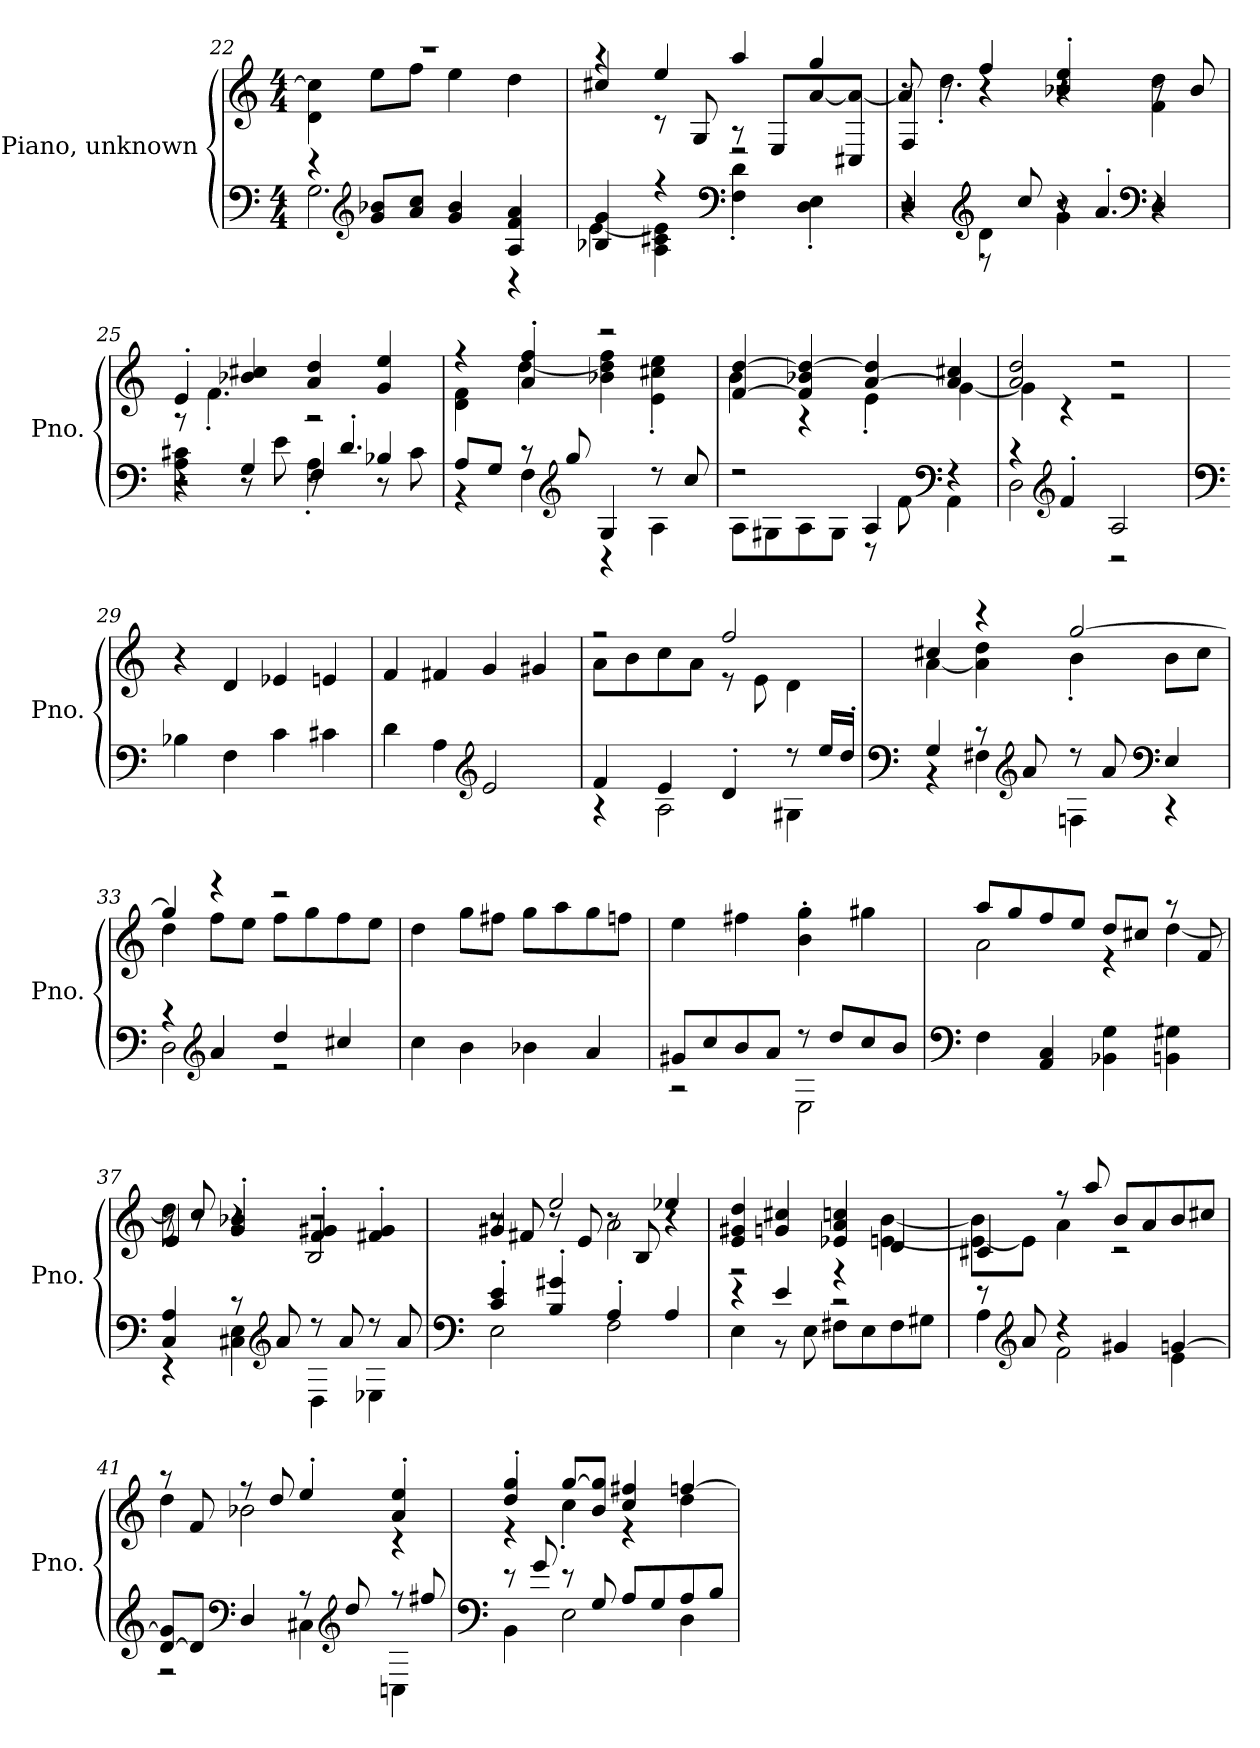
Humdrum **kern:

**kern	**kern
*part1	*part1
*staff2	*staff1
*I"Piano, unknown	*
*I'Pno.	*
*clefF4	*clefG2
*k[]	*k[]
*M4/4	*M4/4
=22	=22
*^	*^
4r	2.G\	1r	4d\ 4cc\]
*clefG2	*	*	*
8g/ 8b-X/L	.	.	8ee\L
8a/ 8cc/J	.	.	8ff\J
4g/ 4b-/	.	.	4ee\
4A/ 4f/ 4a/	4r	.	4dd\
=23	=23	=23	=23
4B-X/ 4g/	[4e\	4r	4cc#X/
4r	4A\ 4c#X\ 4e\]	4ee/	8r
.	.	.	8G/
*clefF4	*	*	*
2r	4F\' 4d\'	4aa/	8r
.	.	.	8E/L
.	4D\' 4E\'	4gg/	[8a/
.	.	.	8C#X/ 8a/_J
=24	=24	=24	=24
*	*^	*	*^
2r	4r	4D/	4F/	8r	8a/]
.	.	.	.	4.dd'\	8r
*clefG2	*	*	*	*	*
.	4d\	8r	4r	.	4ff/
.	.	8cc/	.	.	.
8r	4g\	4r	2r	4r	4b-X/' 4ee/'
4.a'/	.	.	.	.	.
*clefF4	*	*	*	*	*
.	4r	4D/	.	4f\ 4dd\	8r
.	.	.	.	.	8b-/
*	*	*	*	*v	*v
!!LO:LB:g=z
=25	=25	=25	=25	=25
2r	4A\ 4c#X\	4r	4e'/	8r
.	.	.	.	4.f'\
.	8r	4G/	4b-X/ 4cc#X/	.
.	8e\	.	.	.
8r	4A'\	4F/	4a/ 4dd/	2r
4.d'/	.	.	.	.
.	8r	4B-X/	4g/ 4ee/	.
.	8c#\	.	.	.
*	*v	*v	*	*
=26	=26	=26	=26
8A/L	4r	4r	4d\ 4f\
8G/J	.	.	.
8r	4F\	4a/' 4ff/'	[4dd\
*clefG2	*	*	*
8gg/	.	.	.
4G/	4r	2r	4b-X\ 4dd\] 4ff\
8r	4A\	.	4e\' 4cc#X\' 4ee\'
8cc/	.	.	.
=27	=27	=27	=27
2r	8A\L	[4f/ [4dd/	4b\
.	8G#X\	.	.
.	8A\	4f/] 4b-X/ 4dd/_	4r
.	8G#\J	.	.
4A/	8r	[4a/ 4dd/]	4e'\
.	8f\	.	.
*clefF4	*	*	*
4r	4AA\	4a/] 4cc#X/	[4g\
=28	=28	=28	=28
4r	2D\	2a/ 2dd/	4g\]
*clefG2	*	*	*
4f'/	.	.	4r
2A/	2r	2r	2r
*v	*v	*	*
*	*v	*v
!!LO:PB:g=z
=29	=29
*clefF4	*
4B-X\	4r
4F\	4d/
4c\	4e-X/
4c#X\	4en/
=30	=30
4d\	4f/
4A\	4f#X/
*clefG2	*
2e/	4g/
.	4g#X/
=31	=31
*^	*^
4f/	4r	2r	8a\L
.	.	.	8b\
4e/	2A\	.	8cc\
.	.	.	8a\J
4d'/	.	2ff/	8r
.	.	.	8e\
8r	4G#X\	.	4d\
16ee/LL	.	.	.
16dd'/JJ	.	.	.
=32	=32	=32	=32
*clefF4	*	*	*
4G/	4r	4cc#X/	[4a\
8r	4F#X\	4r	4a\] 4dd\
*clefG2	*	*	*
8a/	.	.	.
8r	4Fn\	[2gg/	4b'\
8a/	.	.	.
*clefF4	*	*	*
4E/	4r	.	8b\L
.	.	.	8cc#\J
!!LO:LB:g=z	!!
=33	=33	=33	=33
4r	2D\	4gg/]	4dd\
*clefG2	*	*	*
4a/	.	4r	8ff\L
.	.	.	8ee\J
4dd/	2r	2r	8ff\L
.	.	.	8gg\
4cc#X/	.	.	8ff\
.	.	.	8ee\J
*v	*v	*	*
*	*v	*v
=34	=34
4cc\	4dd\
4b\	8gg\L
.	8ff#X\J
4b-X\	8gg\L
.	8aa\
4a/	8gg\
.	8ffn\J
=35	=35
*^	*
8g#X/L	2r	4ee\
8cc/	.	.
8b/	.	4ff#X\
8a/J	.	.
8r	2E\	4b\' 4gg\'
8dd/L	.	.
8cc/	.	4gg#X\
8b/J	.	.
*v	*v	*
=36	=36
*clefF4	*
*	*^
4F\	8aa/L	2a\
.	8gg/	.
4AA/ 4C/	8ff/	.
.	8ee/J	.
4BB-X\ 4G\	8dd/L	4r
.	8cc#X/J	.
4BBn\ 4G#X\	8r	[4dd\
.	8f/	.
!!LO:LB:g=z
=37	=37	=37
*^	*	*^
4C/ 4A/	4r	8r	8dd\]	4e/
.	.	8cc/	8r	.
8r	4C#X\ 4E\	4g/' 4b-X/'	4r	4r
*clefG2	*	*	*	*
8a/	.	.	.	.
8r	4D\	4f/' 4g#X/'	2r	2B/
8a/	.	.	.	.
8r	4E-X\	4f#X/' 4g#/'	.	.
8a/	.	.	.	.
=38	=38	=38	=38	=38
*clefF4	*	*	*	*
4c/' 4e/'	2E\	4g#X/	2r	8r
.	.	.	.	8f#X/
4B/' 4g#X/'	.	2ee/	.	8r
.	.	.	.	8e/
4A'/	2F\	.	2a\	8r
.	.	.	.	8B/
4A/	.	4r	.	4ee-X/
*	*	*	*v	*v
=39	=39	=39	=39
4r	4E\	4e/ 4g#X/ 4dd/	2r
4e/	8r	4gn/ 4cc#X/	.
.	8E\	.	.
2r	8F#X\L	4e-X/ 4a/ 4ccn/	4r
.	8E\	.	.
.	8F#\	4d/	[4en\ [4b\
.	8G#X\J	.	.
!!LO:LB:g=z	!!
=40	=40	=40	=40
8r	4A\	4c#X/	8e\_ 8b\]L
*clefG2	*	*	*
8a/	.	.	8e\J]
4r	2f\	8r	4a\
.	.	8aa/	.
4g#X/	.	8b/L	2r
.	.	8a/	.
[4gn/	4e\	8b/	.
.	.	8cc#X/J	.
=41	=41	=41	=41
[8d/ 8g/]L	2r	8r	4dd\
8d/J]	.	8f/	.
*clefF4	*	*	*
4D/	.	8r	2b-X\
.	.	8dd/	.
8r	4C#X\	4ee'/	.
*clefG2	*	*	*
8dd/	.	.	.
8r	4Cn\	4a/' 4ee/'	4r
8ff#X/	.	.	.
=42	=42	=42	=42
*clefF4	*	*	*
8r	4BB\	4dd/' 4gg/'	4r
8g/	.	.	.
8r	2E\	[8gg/L	4cc'\
8G/	.	8b/ 8gg/]J	.
8A/L	.	4cc/ 4ff#X/	4r
8G/	.	.	.
8A/	4D\	[4ffn/	4dd\
8B/J	.	.	.
*v	*v	*	*
*	*v	*v
=	=
*-	*-
